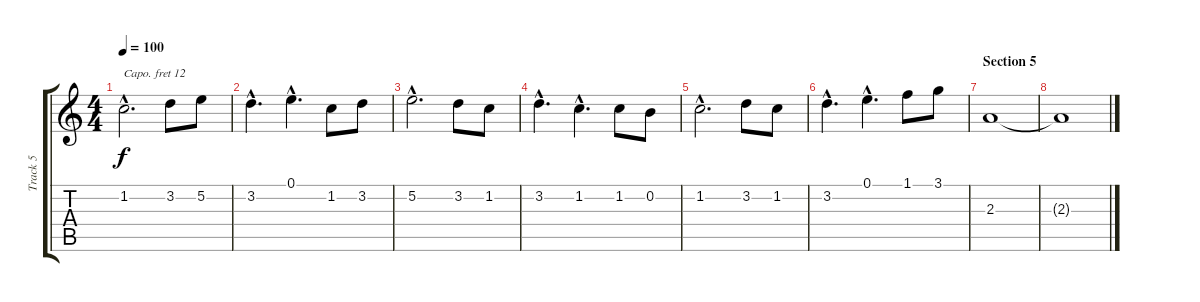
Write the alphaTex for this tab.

\track ("Track 5" "Track 5") {instrument ocarina}
\staff {score tabs}
\capo 12
\tuning (E4 B3 G3 D3 A2 E2) {hide}
\ts (4 4)
\tempo 100
\clef g2
\ks c
1.2{hac}.2{d dy f} 3.2.8 5.2.8 |
3.2{hac}.4{d} 0.1{hac}.4{d} 1.2.8 3.2.8 |
5.2{hac}.2{d} 3.2.8 1.2.8 |
3.2{hac}.4{d} 1.2{hac}.4{d} 1.2.8 0.2.8 |
1.2{hac}.2{d} 3.2.8 1.2.8 |
3.2{hac}.4{d} 0.1{hac}.4{d} 1.1.8 3.1.8 |
\section ("" "Section 5")
2.3.1{volume 0} |
2.3{t}.1
